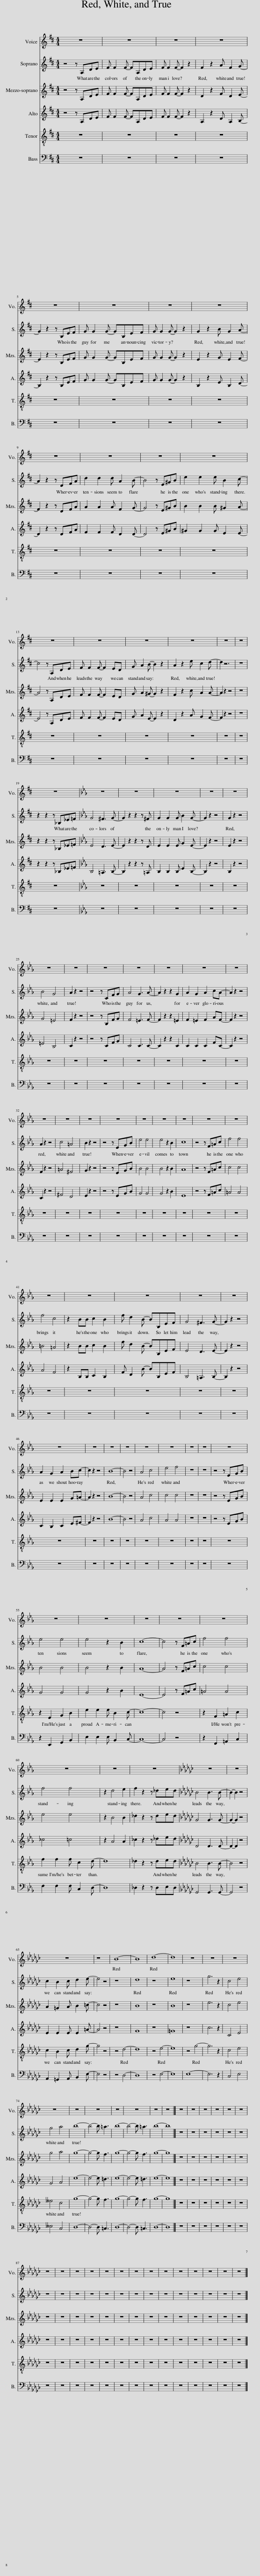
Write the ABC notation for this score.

X:1
%%score 1 2 3 4 5 6
L:1/8
M:4/4
I:linebreak $
K:D
V:1 treble
V:2 treble
V:3 treble
V:4 treble
V:5 treble-8
V:6 bass
V:1
 z8 | z8 | z8 | z8 |$ z8 | %5
 z8 | z8 | z8 |$ z8 | z8 | %10
 z8 | z8 |$ z8 | z8 | z8 | %15
 z8 | z8 | z8 |$ z8 |[K:Eb] z8 | %20
 z8 | z8 | z8 | z8 |$ z8 | %25
 z8 | z8 | z8 | z8 | z8 | %30
 z8 |$ z8 | z8 | z8 | z8 | %35
 z8 | z8 | z8 | z8 | z8 |$ %40
 z8 | z8 | z8 | z8 | z8 |$ %45
 z8 | z8 | z8 | z8 | z8 | %50
 z8 | z8 | z8 | z8 |$ z8 | %55
 z8 | z8 | z8 | z8 |$ z8 | %60
 z8 | z8 |[K:Gb] z8 | z8 |$ z8 | %65
 z8 | B8- | B8 | d8- | d8 | %70
 z8 | z8 | z8 |$ z8 | z8 | %75
 z8 | z8 | z8 | z8 | z8 |] %80
 z8 | z8 | z8 | z8 | z8 | %85
 z8 |$ z8 | z8 | z8 | z8 | %90
 z8 | z8 | z8 | z8 | z8 | %95
 z8 | z8 | z8 | z8 | z8 |] %100
V:2
 z4 z A,DE | F F2 F- FA,DE | F F2 F- F2 z2 | F2 z2 A F2 G- |$ G2 z2 z B,EF | %5
 G G2 G- GB,EF | G G2 G- G2 z2 | G2 z2 B G2 A- |$ A2 z2 z DFA | d2 d2 d A2 B- | %10
 B4 z E^GB | e2 e2 e B2 c- |$ c4 z A,DE | F F2 F- F2 ED | G A2 B- B2 z2 | %15
 A2 z2 e c2 d- | d2 z6 | z8 |$ z2 z2 z _B,_E=F |[K:Eb] G4 ^F3 G- | %20
 G2 z2 z2 z ^F | G2 G2 G B2 G- | G2 z2 z4 | G2 z2 z4 |$ B4 G4 | %25
 A2 z2 z4 | z4 z CFG | A4 G3 A- | A2 z2 z2 G2 | A2 G2 A2 cA- | %30
 A2 z2 z4 |$ A2 z2 z4 | c4 =A4 | B2 z2 z4 | z4 z EGB | %35
 e4 e4 | e4 z2 B2 | c8 | z4 z F=Ac | f4 f4 |$ %40
 f4 c4 | z2 BB c2 B2 | f d2 B- BB,EF | G4 ^F3 G- | G2 z2 z4 |$ %45
 A2 G2 A2 Bc- | c2 z2 z4 | B8- | B4 z4 | A4 c4 | %50
 e4 f4 | z8 | z8 | z4 z EGB |$ e4 e4 | %55
 e4 z2 B2 | c8- | c4 z F=Ac | f4 f4 |$ f4 f4 | %60
 z2 d4 e2 | f2 z2 z _ded |[K:Gb] B4 B3 B- | B2- B2 z4 |$ c2 B2 c d2 e- | %65
 e4 z4 | z8 | d8 | z8 | e8 | %70
 z8 | g6 z2 | c4 e4 |$ g4 a4 | b8- | %75
 b4- b =a3 | b8- | b4- b =a3 | b8- | b8 |] %80
 z8 | z8 | z8 | z8 | z8 | %85
 z8 |$ z8 | z8 | z8 | z8 | %90
 z8 | z8 | z8 | z8 | z8 | %95
 z8 | z8 | z8 | z8 | z8 |] %100
V:3
 z4 z A,DE | F F2 F- FA,DE | F F2 F- F2 z2 | D2 z2 F D2 E- |$ E2 z2 z B,EF | %5
 G G2 G- GB,EF | G G2 G- G2 z2 | E2 z2 G E2 F- |$ F2 z2 z DFA | A2 A2 A F2 G- | %10
 G4 z E^GB | B2 B2 B ^G2 A- |$ A4 z A,DE | F F2 F- F2 ED | G A2 ^G- G2 z2 | %15
 F2 z2 c A2 A- | A2 z2 z4 | z8 |$ z2 z2 z _B,_E=F |[K:Eb] E4 D3 E- | %20
 E2 z2 z2 z D | E2 E2 E G2 E- | E2 z2 z4 | E2 z2 z4 |$ G4 =E4 | %25
 F2 z2 z4 | z4 z B,FG | F4 =E3 F- | F2 z2 z2 =E2 | F2 =E2 F2 AF- | %30
 F2 z2 z4 |$ F2 z2 z4 | =A4 ^F4 | G2 z2 z4 | z4 z EGB | %35
 B4 B4 | B4 z2 B2 | A8 | z4 z F=Ac | c4 c4 |$ %40
 =B4 =A4 | z2 BB c2 B2 | f d2 B- BB,EF | E4 D3 E- | E2 z2 z4 |$ %45
 E2 E2 E2 G=A- | A2 z2 z4 | B8- | B4 z4 | A4 c4 | %50
 c4 c4 | z8 | z8 | z4 z EGB |$ B4 B4 | %55
 B4 z2 B2 | A8- | A4 z F=Ac | c4 c4 |$ e4 e4 | %60
 z2 B4 B2 | _d2 z2 z ded |[K:Gb] G4 G3 G- | G2- G2 z4 |$ A2 =G2 A B2 =c- | %65
 c4 z4 | z8 | B8 | z8 | B8 | %70
 z8 | e6 z2 | c4 e4 |$ g4 a4 | g8- | %75
 g4- g f3 | g8- | g4- g f3 | g8- | g8 |] %80
 z8 | z8 | z8 | z8 | z8 | %85
 z8 |$ z8 | z8 | z8 | z8 | %90
 z8 | z8 | z8 | z8 | z8 | %95
 z8 | z8 | z8 | z8 | z8 |] %100
V:4
 z4 z A,DE | F F2 F- FA,DE | F F2 F- F2 z2 | A,2 z2 D A,2 B,- |$ B,2 z2 z B,EF | %5
 G G2 G- GB,EF | G G2 G- G2 z2 | B,2 z2 E B,2 D- |$ D2 z2 z DFA | F2 F2 F D2 D- | %10
 D4 z E^GB | ^G2 G2 G E2 E- |$ E4 z A,DE | F F2 F- F2 ED | G A2 E- E2 z2 | %15
 D2 z2 A G2 F- | F2 z2 z4 | z8 |$ z2 z2 z _B,_E=F |[K:Eb] B,4 =A,3 B,- | %20
 B,2 z2 z2 z =A, | B,2 B,2 B, E2 B,- | B,2 z2 z4 | B,2 z2 z4 |$ =E4 B,4 | %25
 C2 z2 z4 | z4 z CFG | C4 C3 C- | C2 z2 z2 C2 | C2 C2 C2 FC- | %30
 C2 z2 z4 |$ C2 z2 z4 | ^F4 D4 | E2 z2 z4 | z4 z EGB | %35
 G4 G4 | G4 z2 B2 | E8 | z4 z F=Ac | =A4 A4 |$ %40
 A4 F4 | z2 B,B, C2 B,2 | F D2 B- BB,EF | B,4 =A,3 B,- | B,2 z2 z4 |$ %45
 C2 B,2 C2 E^F- | F2 z2 z4 | B8- | B4 z4 | A4 c4 | %50
 A4 A4 | z8 | z8 | z4 z EGB |$ G4 G4 | %55
 G4 z2 B2 | E8- | E4 z F=Ac | =A4 A4 |$ _c4 =c4 | %60
 z2 A4 A2 | _c2 z2 z _ded |[K:Gb] D4 D3 D- | D2- D2 z4 |$ E2 E2 E E2 =A- | %65
 A4 z4 | z8 | G8 | z8 | =G8 | %70
 z8 | c6 z2 | C4 E4 |$ G4 A4 | e8- | %75
 e4- e =d3 | e8- | e4- e =d3 | e8- | e8 |] %80
 z8 | z8 | z8 | z8 | z8 | %85
 z8 |$ z8 | z8 | z8 | z8 | %90
 z8 | z8 | z8 | z8 | z8 | %95
 z8 | z8 | z8 | z8 | z8 |] %100
V:5
 z8 | z8 | z8 | z8 |$ z8 | %5
 z8 | z8 | z8 |$ z8 | z8 | %10
 z8 | z8 |$ z8 | z8 | z8 | %15
 z8 | z8 | z8 |$ z8 |[K:Eb] z8 | %20
 z8 | z8 | z8 | z8 |$ z8 | %25
 z8 | z8 | z8 | z8 | z8 | %30
 z8 |$ z8 | z8 | z8 | z8 | %35
 z8 | z8 | z8 | z8 | z8 |$ %40
 z8 | z8 | z8 | z8 | z8 |$ %45
 z8 | z8 | z8 | z8 | z8 | %50
 z8 | z8 | z8 | z8 |$ z2 E2 G2 B2 | %55
 e2 e2 e B2 c- | c8- | c4 z4 | z2 F2 =A2 c2 |$ f2 f2 f c2 d- | %60
 d8 | _d2 z2 z ded |[K:Gb] B4 B3 B- | B4 z4 |$ c2 B2 c d2 g- | %65
 g4 z4 | z4 d4- | d8 | z4 e4- | e8 | %70
 z4 g4- | g6 z2 | c4 e4 |$ __e4 c4 | g8- | %75
 g4- g f3 | g8- | g4- g f3 | g8- | g8 |] %80
 z8 | z8 | z8 | z8 | z8 | %85
 z8 |$ z8 | z8 | z8 | z8 | %90
 z8 | z8 | z8 | z8 | z8 | %95
 z8 | z8 | z8 | z8 | z8 |] %100
V:6
 z8 | z8 | z8 | z8 |$ z8 | %5
 z8 | z8 | z8 |$ z8 | z8 | %10
 z8 | z8 |$ z8 | z8 | z8 | %15
 z8 | z8 | z8 |$ z8 |[K:Eb] z8 | %20
 z8 | z8 | z8 | z8 |$ z8 | %25
 z8 | z8 | z8 | z8 | z8 | %30
 z8 |$ z8 | z8 | z8 | z8 | %35
 z8 | z8 | z8 | z8 | z8 |$ %40
 z8 | z8 | z8 | z8 | z8 |$ %45
 z8 | z8 | z8 | z8 | z8 | %50
 z8 | z8 | z8 | z8 |$ z2 E,,2 G,,2 B,,2 | %55
 E,2 E,2 E, B,,2 C,- | C,8- | C,4 z4 | z2 F,,2 =A,,2 C,2 |$ F,2 F,2 F, C,2 D,- | %60
 D,8 | _D,2 z2 z D,E,D, |[K:Gb] G,,4 G,,3 G,,- | G,,4 z4 |$ A,,2 =G,,2 A,, B,,2 E,- | %65
 E,4 z4 | z4 D,4- | D,8 | z4 E,4- | E,8 | %70
 E,8- | E,6 z2 | C,4 E,4 |$ __E,4 C,4 | D,8- | %75
 D,4- D, =C,3 | D,8- | D,4- D, =C,3 | D,8- | D,8 |] %80
 z8 | z8 | z8 | z8 | z8 | %85
 z8 |$ z8 | z8 | z8 | z8 | %90
 z8 | z8 | z8 | z8 | z8 | %95
 z8 | z8 | z8 | z8 | z8 |] %100
